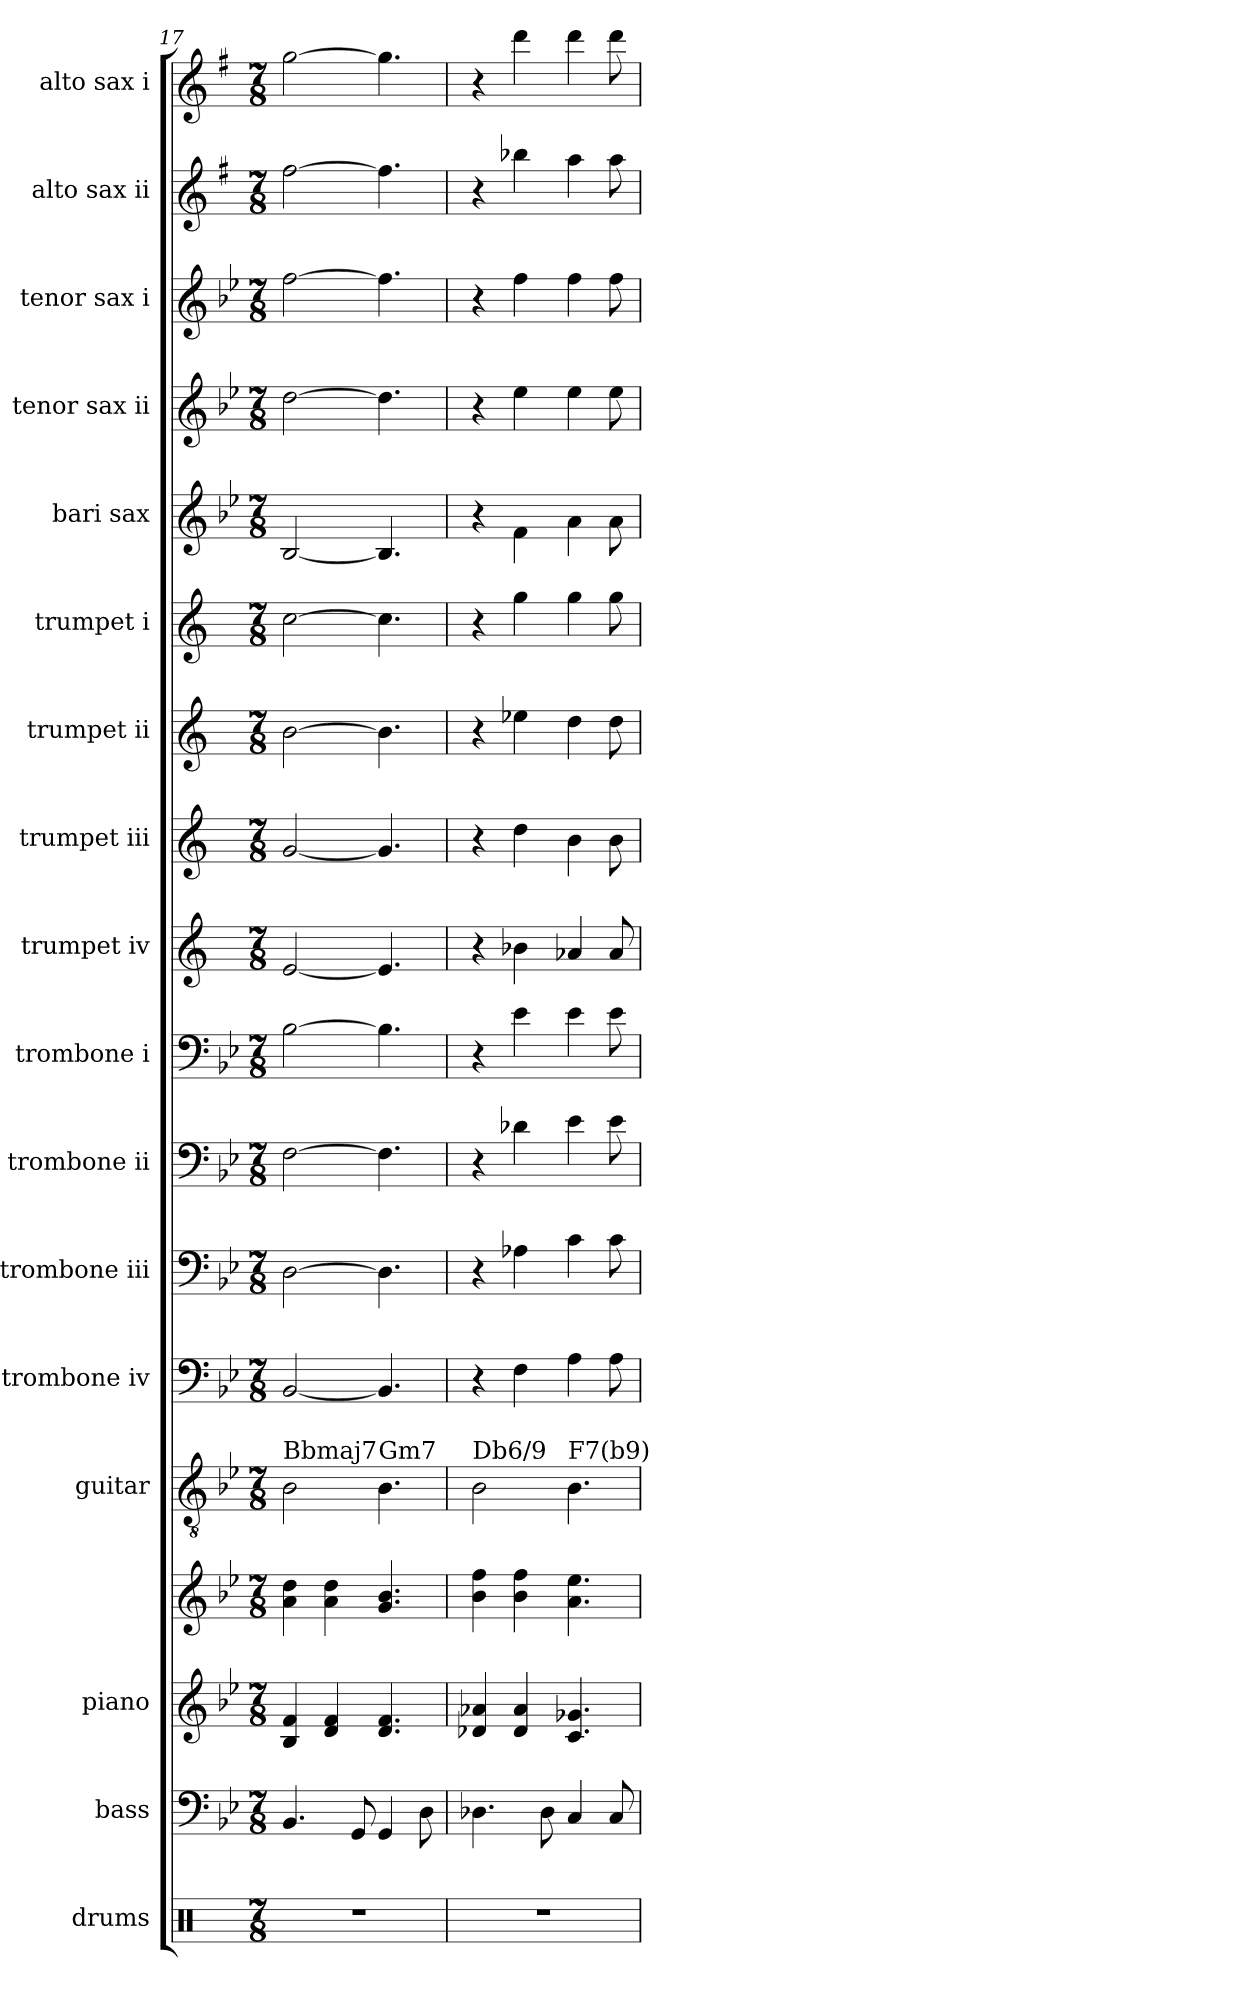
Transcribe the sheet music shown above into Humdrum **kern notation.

**kern	**kern	**kern	**kern	**kern	**kern	**kern	**kern	**kern	**kern	**kern	**kern	**kern	**kern	**kern	**kern	**kern	**kern
*part17	*part16	*part15	*part15	*part14	*part13	*part12	*part11	*part10	*part9	*part8	*part7	*part6	*part5	*part4	*part3	*part2	*part1
*staff18	*staff17	*staff16	*staff15	*staff14	*staff13	*staff12	*staff11	*staff10	*staff9	*staff8	*staff7	*staff6	*staff5	*staff4	*staff3	*staff2	*staff1
*I"drums	*I"bass	*I"piano	*	*I"guitar	*I"trombone iv	*I"trombone iii	*I"trombone ii	*I"trombone i	*I"trumpet iv	*I"trumpet iii	*I"trumpet ii	*I"trumpet i	*I"bari sax	*I"tenor sax ii	*I"tenor sax i	*I"alto sax ii	*I"alto sax i
*I'drs.	*I'bass	*I'pno.	*	*I'gtr.	*I'tbn. iv	*I'tbn. iii	*I'tbn. ii	*I'tbn. i	*I'tpt. iv	*I'tpt. iii	*I'tpt. ii	*I'tpt. i	*I'bari	*I'tenor ii	*I'tenor i	*I'alto ii	*I'alto i
*clefX	*clefF4	*clefG2	*clefG2	*clefGv2	*clefF4	*clefF4	*clefF4	*clefF4	*clefG2	*clefG2	*clefG2	*clefG2	*clefG2	*clefG2	*clefG2	*clefG2	*clefG2
*	*ITrd7c12	*	*	*	*	*	*	*	*ITrd1c2	*ITrd1c2	*ITrd1c2	*ITrd1c2	*ITrd12c21	*ITrd8c14	*ITrd8c14	*ITrd5c9	*ITrd5c9
*k[]	*k[b-e-]	*k[b-e-]	*k[b-e-]	*k[b-e-]	*k[b-e-]	*k[b-e-]	*k[b-e-]	*k[b-e-]	*k[b-e-]	*k[b-e-]	*k[b-e-]	*k[b-e-]	*k[b-e-]	*k[b-e-]	*k[b-e-]	*k[b-e-]	*k[b-e-]
*M7/8	*M7/8	*M7/8	*M7/8	*M7/8	*M7/8	*M7/8	*M7/8	*M7/8	*M7/8	*M7/8	*M7/8	*M7/8	*M7/8	*M7/8	*M7/8	*M7/8	*M7/8
=17	=17	=17	=17	=17	=17	=17	=17	=17	=17	=17	=17	=17	=17	=17	=17	=17	=17
!	!	!	!	!LO:TX:a:t=Bbmaj7	!	!	!	!	!	!	!	!	!	!	!	!	!
2..r	4.BBB-/	4B-/ 4f/	4a\ 4dd\	2B-\	[2BB-/	[2D\	[2F\	[2B-\	[2d/	[2f/	[2a\	[2b-\	[2BB-/	[2d\	[2f\	[2a\	[2b-\
.	.	4d/ 4f/	4a\ 4dd\	.	.	.	.	.	.	.	.	.	.	.	.	.	.
.	8GGG/	.	.	.	.	.	.	.	.	.	.	.	.	.	.	.	.
!	!	!	!	!LO:TX:a:t=Gm7	!	!	!	!	!	!	!	!	!	!	!	!	!
.	4GGG/	4.d/ 4.f/	4.g/ 4.b-/	4.B-\	4.BB-/]	4.D\]	4.F\]	4.B-\]	4.d/]	4.f/]	4.a\]	4.b-\]	4.BB-/]	4.d\]	4.f\]	4.a\]	4.b-\]
.	8DD\	.	.	.	.	.	.	.	.	.	.	.	.	.	.	.	.
=18	=18	=18	=18	=18	=18	=18	=18	=18	=18	=18	=18	=18	=18	=18	=18	=18	=18
!	!	!	!	!LO:TX:a:t=Db6/9	!	!	!	!	!	!	!	!	!	!	!	!	!
2..r	4.DD-X\	4d-X/ 4a-X/	4b-\ 4ff\	2B-\	4r	4r	4r	4r	4r	4r	4r	4r	4r	4r	4r	4r	4r
.	.	4d-/ 4a-/	4b-\ 4ff\	.	4F\	4A-X\	4d-X\	4e-\	4a-X\	4cc\	4dd-X\	4ff\	4F\	4e-\	4f\	4dd-X\	4ff\
.	8DD-\	.	.	.	.	.	.	.	.	.	.	.	.	.	.	.	.
!	!	!	!	!LO:TX:a:t=F7(b9)	!	!	!	!	!	!	!	!	!	!	!	!	!
.	4CC/	4.c/ 4.g-X/	4.a\ 4.ee-\	4.B-\	4A\	4c\	4e-\	4e-\	4g-X/	4a\	4cc\	4ff\	4A\	4e-\	4f\	4cc\	4ff\
.	8CC/	.	.	.	8A\	8c\	8e-\	8e-\	8g-/	8a\	8cc\	8ff\	8A\	8e-\	8f\	8cc\	8ff\
=	=	=	=	=	=	=	=	=	=	=	=	=	=	=	=	=	=
*-	*-	*-	*-	*-	*-	*-	*-	*-	*-	*-	*-	*-	*-	*-	*-	*-	*-
